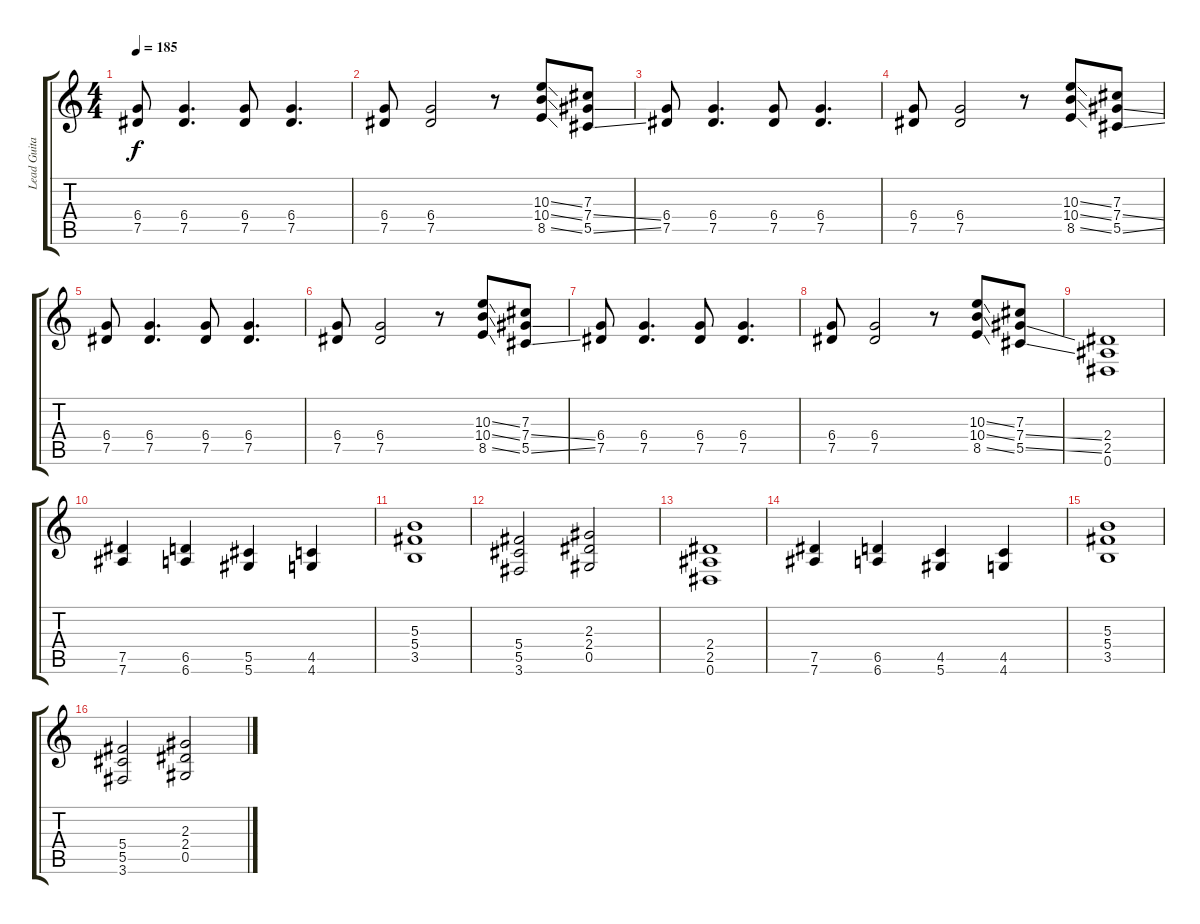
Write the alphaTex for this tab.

\track ("Lead Guitar" "Lead Guita") {instrument distortionguitar}
\staff {score tabs}
\tuning (Eb4 Bb3 Gb3 Db3 Ab2 Eb2) {hide}
\ts (4 4)
\tempo 185
\clef g2
\ks c
(6.4 7.5).8{dy f} (6.4 7.5).4{d} (6.4 7.5).8 (6.4 7.5).4{d} |
(6.4 7.5).8 (6.4 7.5).2 r.8 (10.3{ss} 10.4{ss} 8.5{ss}).8 (7.3 7.4{ss} 5.5{ss}).8 |
(6.4 7.5).8 (6.4 7.5).4{d} (6.4 7.5).8 (6.4 7.5).4{d} |
(6.4 7.5).8 (6.4 7.5).2 r.8 (10.3{ss} 10.4{ss} 8.5{ss}).8 (7.3 7.4{ss} 5.5{ss}).8 |
(6.4 7.5).8 (6.4 7.5).4{d} (6.4 7.5).8 (6.4 7.5).4{d} |
(6.4 7.5).8 (6.4 7.5).2 r.8 (10.3{ss} 10.4{ss} 8.5{ss}).8 (7.3 7.4{ss} 5.5{ss}).8 |
(6.4 7.5).8 (6.4 7.5).4{d} (6.4 7.5).8 (6.4 7.5).4{d} |
(6.4 7.5).8 (6.4 7.5).2 r.8 (10.3{ss} 10.4{ss} 8.5{ss}).8 (7.3 7.4{ss} 5.5{ss}).8 |
(2.4 2.5 0.6).1 |
(7.5 7.6).4 (6.5 6.6).4 (5.5 5.6).4 (4.5 4.6).4 |
(5.3 5.4 3.5).1 |
(5.4 5.5 3.6).2 (2.3 2.4 0.5).2 |
(2.4 2.5 0.6).1 |
(7.5 7.6).4 (6.5 6.6).4 (4.5 5.6).4 (4.5 4.6).4 |
(5.3 5.4 3.5).1 |
(5.4 5.5 3.6).2 (2.3 2.4 0.5).2
